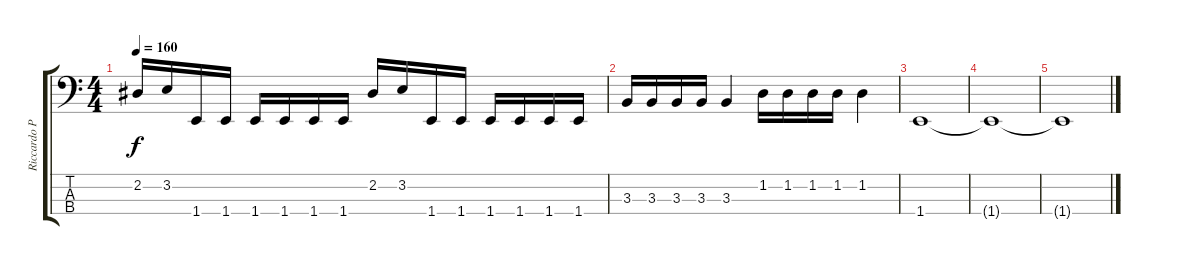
\track ("Riccardo Paoli" "Riccardo P") {instrument electricbassfinger}
\staff {score tabs}
\tuning (Gb2 Db2 Ab1 Eb1) {hide}
\ts (4 4)
\tempo 160
\clef f4
\ks c
2.2.16{dy f} 3.2.16 1.4.16 1.4.16 1.4.16 1.4.16 1.4.16 1.4.16 2.2.16 3.2.16 1.4.16 1.4.16 1.4.16 1.4.16 1.4.16 1.4.16 |
3.3.16 3.3.16 3.3.16 3.3.16 3.3.4 1.2.16 1.2.16 1.2.16 1.2.16 1.2.4 |
1.4.1{volume 0} |
1.4{t}.1 |
1.4{t}.1
